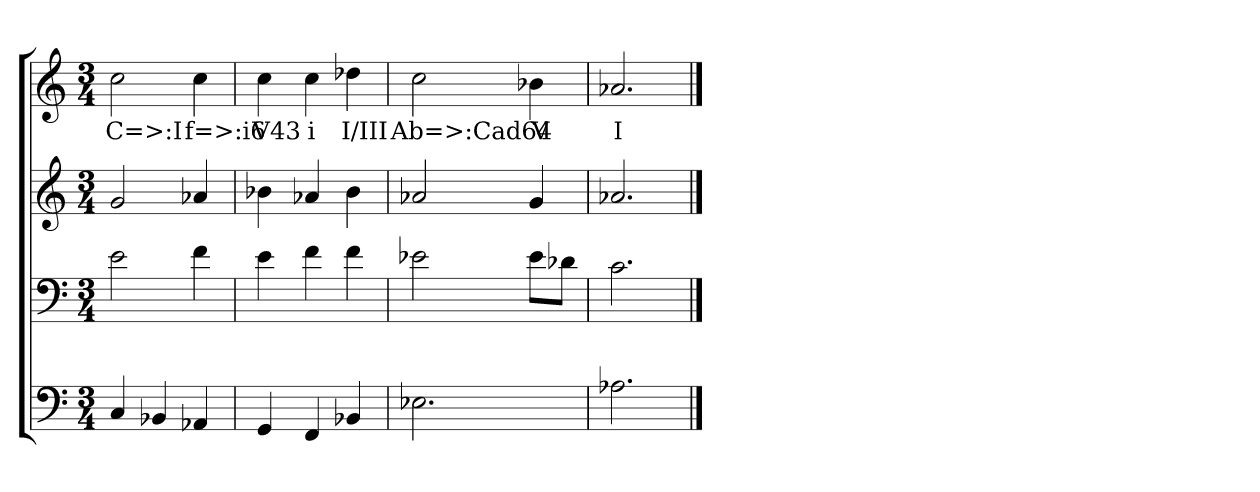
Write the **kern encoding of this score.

**kern	**kern	**kern	**kern	**text
*part4	*part3	*part2	*part1	*part1
*staff4	*staff3	*staff2	*staff1	*staff1
*clefF4	*clefF4	*clefG2	*clefG2	*
*k[]	*k[]	*k[]	*k[]	*
*C:	*C:	*C:	*C:	*
*M3/4	*M3/4	*M3/4	*M3/4	*
=	=	=	=	=
4C	2e	2g	2cc	C=>:I
4BB-X	.	.	.	.
4AA-X	4f	4a-X	4cc	f=>:i6
=2	=2	=2	=2	=2
4GG	4e	4b-X	4cc	V43
4FF	4f	4a-X	4cc	i
4BB-X	4f	4b-	4dd-X	I/III
=3	=3	=3	=3	=3
2.E-X	2e-X	2a-X	2cc	Ab=>:Cad64
.	8e-\L	4g	4b-X	V
.	8d-X\J	.	.	.
=4	=4	=4	=4	=4
2.A-X	2.c	2.a-X	2.a-X	I
==	==	==	==	==
*-	*-	*-	*-	*-
